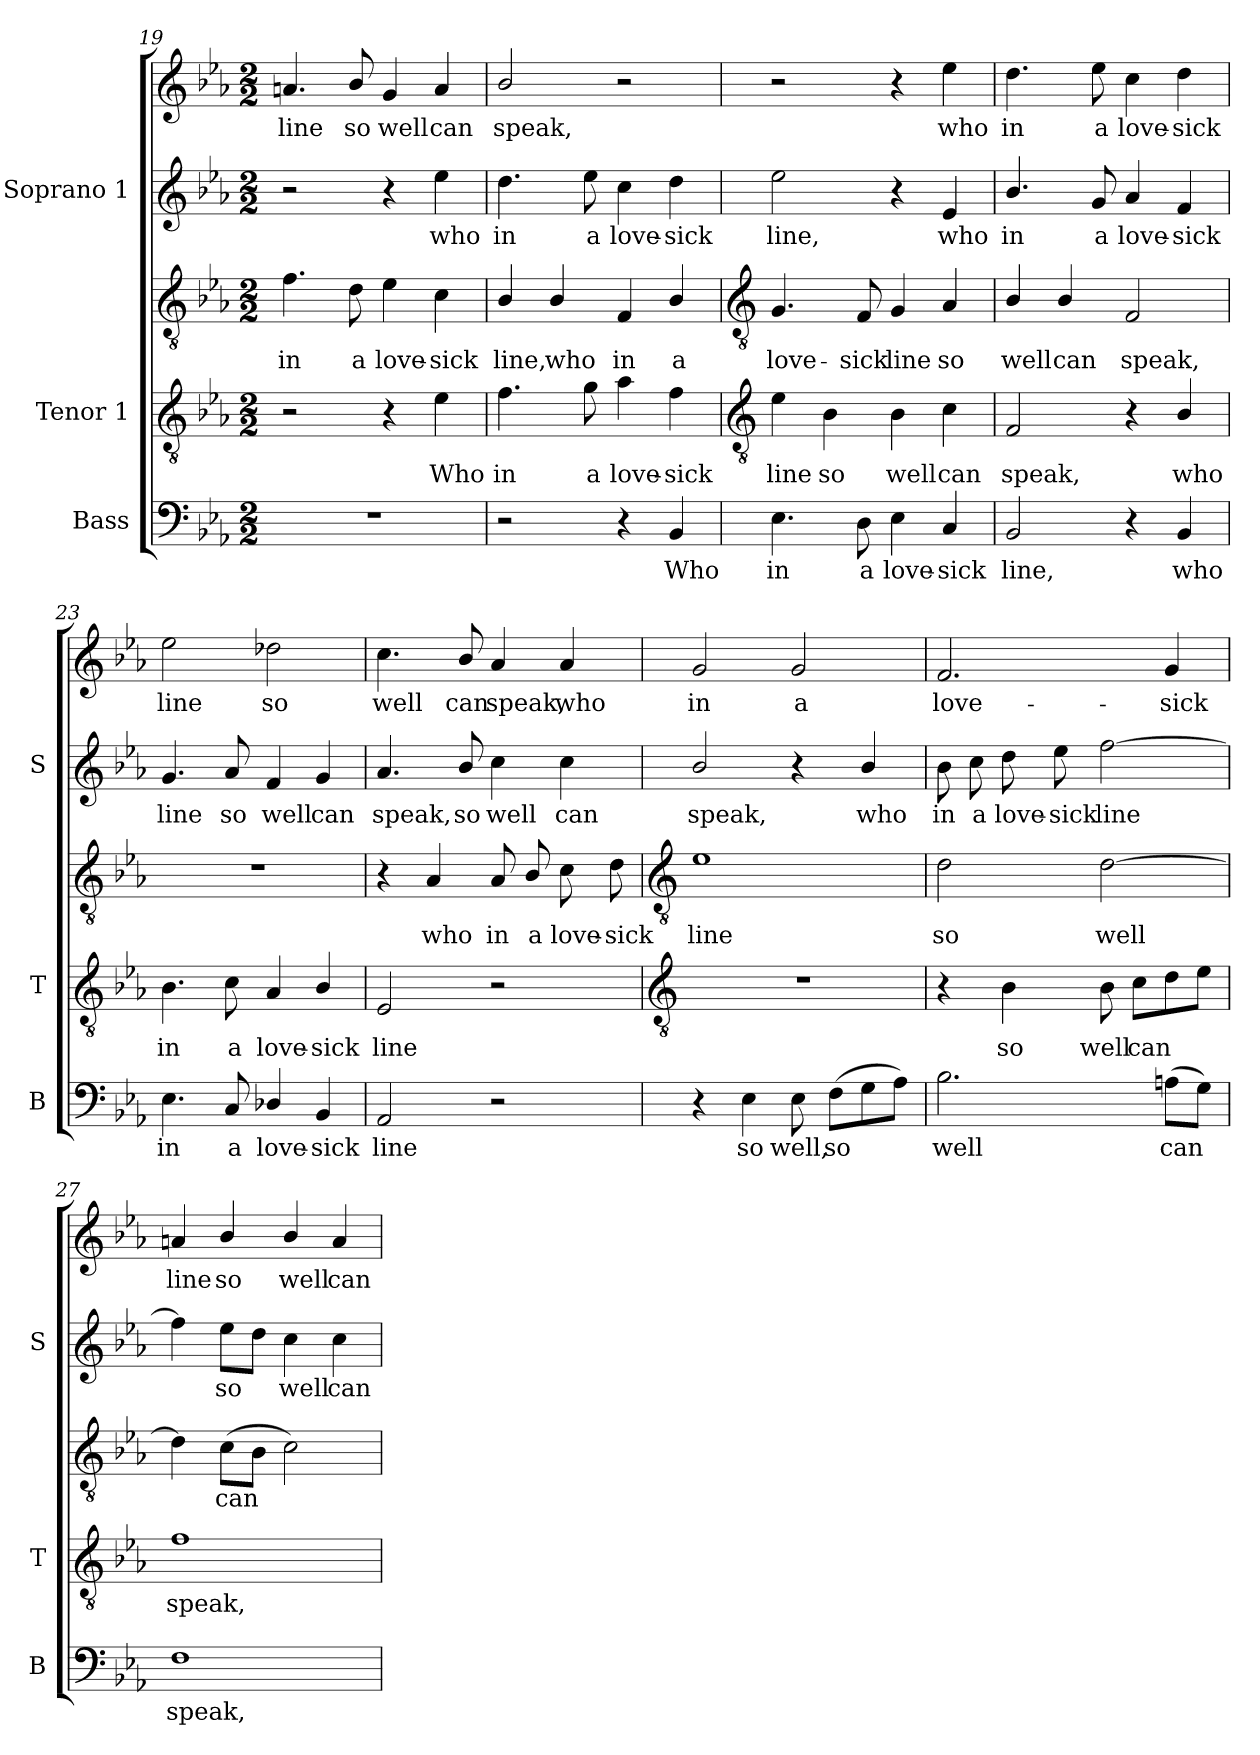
**kern	**text	**kern	**text	**kern	**text	**kern	**text	**kern	**text
*part3	*part3	*part2	*part2	*part2	*part2	*part1	*part1	*part1	*part1
*staff5	*staff5	*staff4	*staff4	*staff3	*staff3	*staff2	*staff2	*staff1	*staff1
*I"Bass	*	*I"Tenor 1	*	*	*	*I"Soprano 1	*	*	*
*I'B	*	*I'T	*	*	*	*I'S	*	*	*
*clefF4	*	*clefGv2	*	*clefGv2	*	*clefG2	*	*clefG2	*
*k[b-e-a-]	*	*k[b-e-a-]	*	*k[b-e-a-]	*	*k[b-e-a-]	*	*k[b-e-a-]	*
*E-:	*	*E-:	*	*E-:	*	*E-:	*	*E-:	*
*M2/2	*	*M2/2	*	*M2/2	*	*M2/2	*	*M2/2	*
=19	=19	=19	=19	=19	=19	=19	=19	=19	=19
!	!	!	!	!	!LO:LY:b	!	!	!	!LO:LY:b
1r	.	2r	.	4.f	in	2r	.	4.an	line
!	!	!	!	!	!LO:LY:b	!	!	!	!LO:LY:b
.	.	.	.	8d	a	.	.	8b-/	so
!	!	!	!	!	!LO:LY:b	!	!	!	!LO:LY:b
.	.	4r	.	4e-	love-	4r	.	4g	well
!	!	!	!LO:LY:b	!	!LO:LY:b	!	!LO:LY:b	!	!LO:LY:b
.	.	4e-	Who	4c	-sick	4ee-	who	4a	can
=20	=20	=20	=20	=20	=20	=20	=20	=20	=20
!	!	!	!LO:LY:b	!	!LO:LY:b	!	!LO:LY:b	!	!LO:LY:b
2r	.	4.f	in	4B-/	line,	4.dd	in	2b-/	speak,
!	!	!	!	!	!LO:LY:b	!	!	!	!
.	.	.	.	4B-/	who	.	.	.	.
!	!	!	!LO:LY:b	!	!	!	!LO:LY:b	!	!
.	.	8g	a	.	.	8ee-	a	.	.
!	!	!	!LO:LY:b	!	!LO:LY:b	!	!LO:LY:b	!	!
4r	.	4a-	love-	4F	in	4cc	love-	2r	.
!	!LO:LY:b	!	!LO:LY:b	!	!LO:LY:b	!	!LO:LY:b	!	!
4BB-	Who	4f	-sick	4B-/	a	4dd	-sick	.	.
!!LO:LB:g=z
=21	=21	=21	=21	=21	=21	=21	=21	=21	=21
*	*	*clefGv2	*	*clefGv2	*	*	*	*	*
!	!LO:LY:b	!	!LO:LY:b	!	!LO:LY:b	!	!LO:LY:b	!	!
4.E-	in	4e-	line	4.G	love-	2ee-	line,	2r	.
!	!	!	!LO:LY:b	!	!	!	!	!	!
.	.	4B-	so	.	.	.	.	.	.
!	!LO:LY:b	!	!	!	!LO:LY:b	!	!	!	!
8D	a	.	.	8F	-sick	.	.	.	.
!	!LO:LY:b	!	!LO:LY:b	!	!LO:LY:b	!	!	!	!
4E-	love-	4B-	well	4G	line	4r	.	4r	.
!	!LO:LY:b	!	!LO:LY:b	!	!LO:LY:b	!	!LO:LY:b	!	!LO:LY:b
4C	-sick	4c	can	4A-	so	4e-	who	4ee-	who
=22	=22	=22	=22	=22	=22	=22	=22	=22	=22
!	!LO:LY:b	!	!LO:LY:b	!	!LO:LY:b	!	!LO:LY:b	!	!LO:LY:b
2BB-	line,	2F	speak,	4B-/	well	4.b-/	in	4.dd	in
!	!	!	!	!	!LO:LY:b	!	!	!	!
.	.	.	.	4B-/	can	.	.	.	.
!	!	!	!	!	!	!	!LO:LY:b	!	!LO:LY:b
.	.	.	.	.	.	8g	a	8ee-	a
!	!	!	!	!	!LO:LY:b	!	!LO:LY:b	!	!LO:LY:b
4r	.	4r	.	2F	speak,	4a-	love-	4cc	love-
!	!LO:LY:b	!	!LO:LY:b	!	!	!	!LO:LY:b	!	!LO:LY:b
4BB-	who	4B-/	who	.	.	4f	-sick	4dd	-sick
=23	=23	=23	=23	=23	=23	=23	=23	=23	=23
!	!LO:LY:b	!	!LO:LY:b	!	!	!	!LO:LY:b	!	!LO:LY:b
4.E-	in	4.B-	in	1r	.	4.g	line	2ee-	line
!	!LO:LY:b	!	!LO:LY:b	!	!	!	!LO:LY:b	!	!
8C	a	8c	a	.	.	8a-	so	.	.
!	!LO:LY:b	!	!LO:LY:b	!	!	!	!LO:LY:b	!	!LO:LY:b
4D-X/	love-	4A-	love-	.	.	4f	well	2dd-X	so
!	!LO:LY:b	!	!LO:LY:b	!	!	!	!LO:LY:b	!	!
4BB-	-sick	4B-/	-sick	.	.	4g	can	.	.
=24	=24	=24	=24	=24	=24	=24	=24	=24	=24
!	!LO:LY:b	!	!LO:LY:b	!	!	!	!LO:LY:b	!	!LO:LY:b
2AA-	line	2E-	line	4r	.	4.a-	speak,	4.cc	well
!	!	!	!	!	!LO:LY:b	!	!	!	!
.	.	.	.	4A-	who	.	.	.	.
!	!	!	!	!	!	!	!LO:LY:b	!	!LO:LY:b
.	.	.	.	.	.	8b-/	so	8b-/	can
!	!	!	!	!	!LO:LY:b	!	!LO:LY:b	!	!LO:LY:b
2r	.	2r	.	8A-	in	4cc	well	4a-	speak,
!	!	!	!	!	!LO:LY:b	!	!	!	!
.	.	.	.	8B-/	a	.	.	.	.
!	!	!	!	!	!LO:LY:b	!	!LO:LY:b	!	!LO:LY:b
.	.	.	.	8c	love-	4cc	can	4a-	who
!	!	!	!	!	!LO:LY:b	!	!	!	!
.	.	.	.	8d	-sick	.	.	.	.
!!LO:LB:g=z
=25	=25	=25	=25	=25	=25	=25	=25	=25	=25
*	*	*clefGv2	*	*clefGv2	*	*	*	*	*
!	!	!	!	!	!LO:LY:b	!	!LO:LY:b	!	!LO:LY:b
4r	.	1r	.	1e-	line	2b-/	speak,	2g	in
!	!LO:LY:b	!	!	!	!	!	!	!	!
4E-	so	.	.	.	.	.	.	.	.
!	!LO:LY:b	!	!	!	!	!	!	!	!LO:LY:b
8E-	well,	.	.	.	.	4r	.	2g	a
!	!LO:LY:b	!	!	!	!	!	!	!	!
(>8FL	so	.	.	.	.	.	.	.	.
!	!	!	!	!	!	!	!LO:LY:b	!	!
8G	.	.	.	.	.	4b-/	who	.	.
8A-J)	.	.	.	.	.	.	.	.	.
=26	=26	=26	=26	=26	=26	=26	=26	=26	=26
!	!LO:LY:b	!	!	!	!LO:LY:b	!	!LO:LY:b	!	!LO:LY:b
2.B-	well	4r	.	2d	so	8b-	in	2.f	love-
!	!	!	!	!	!	!	!LO:LY:b	!	!
.	.	.	.	.	.	8cc	a	.	.
!	!	!	!LO:LY:b	!	!	!	!LO:LY:b	!	!
.	.	4B-	so	.	.	8dd	love-	.	.
!	!	!	!	!	!	!	!LO:LY:b	!	!
.	.	.	.	.	.	8ee-	-sick	.	.
!	!	!	!LO:LY:b	!	!LO:LY:b	!	!LO:LY:b	!	!
.	.	8B-	well	[2d	well	[2ff	line	.	.
!	!	!	!LO:LY:b	!	!	!	!	!	!
.	.	8cL	can	.	.	.	.	.	.
!	!LO:LY:b	!	!	!	!	!	!	!	!LO:LY:b
(>8AnL	can	8d	.	.	.	.	.	4g	-sick
8GJ)	.	8e-J	.	.	.	.	.	.	.
=27	=27	=27	=27	=27	=27	=27	=27	=27	=27
!	!LO:LY:b	!	!LO:LY:b	!	!	!	!	!	!LO:LY:b
1F	speak,	1f	speak,	4d]	.	4ff]	.	4an	line
!	!	!	!	!	!LO:LY:b	!	!LO:LY:b	!	!LO:LY:b
.	.	.	.	(>8cL	can	8ee-L	so	4b-/	so
.	.	.	.	8B-J	.	8ddJ	.	.	.
!	!	!	!	!	!	!	!LO:LY:b	!	!LO:LY:b
.	.	.	.	2c)	.	4cc	well	4b-/	well
!	!	!	!	!	!	!	!LO:LY:b	!	!LO:LY:b
.	.	.	.	.	.	4cc	can	4a	can
=	=	=	=	=	=	=	=	=	=
*-	*-	*-	*-	*-	*-	*-	*-	*-	*-
